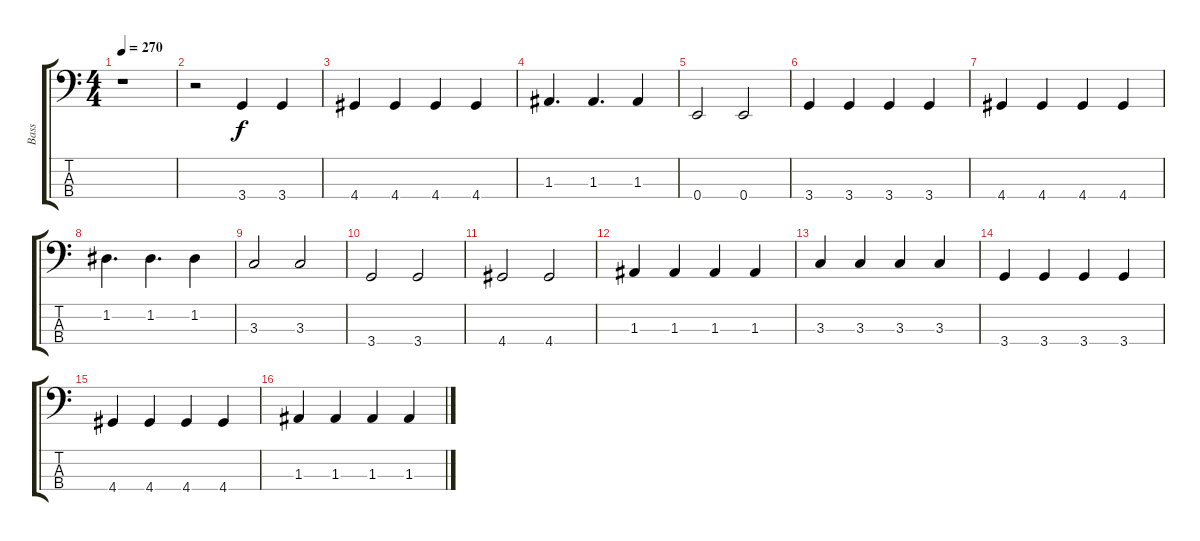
\track ("Bass" "Bass") {instrument electricbassfinger}
\staff {score tabs}
\tuning (G2 D2 A1 E1) {hide}
\ts (4 4)
\tempo 270
\clef f4
\ks c
r.1{dy f} |
r.2 3.4.4 3.4.4 |
4.4.4 4.4.4 4.4.4 4.4.4 |
1.3.4{d} 1.3.4{d} 1.3.4 |
0.4.2 0.4.2 |
3.4.4 3.4.4 3.4.4 3.4.4 |
4.4.4 4.4.4 4.4.4 4.4.4 |
1.2.4{d} 1.2.4{d} 1.2.4 |
3.3.2 3.3.2 |
3.4.2 3.4.2 |
4.4.2 4.4.2 |
1.3.4 1.3.4 1.3.4 1.3.4 |
3.3.4 3.3.4 3.3.4 3.3.4 |
3.4.4 3.4.4 3.4.4 3.4.4 |
4.4.4 4.4.4 4.4.4 4.4.4 |
1.3.4 1.3.4 1.3.4 1.3.4
